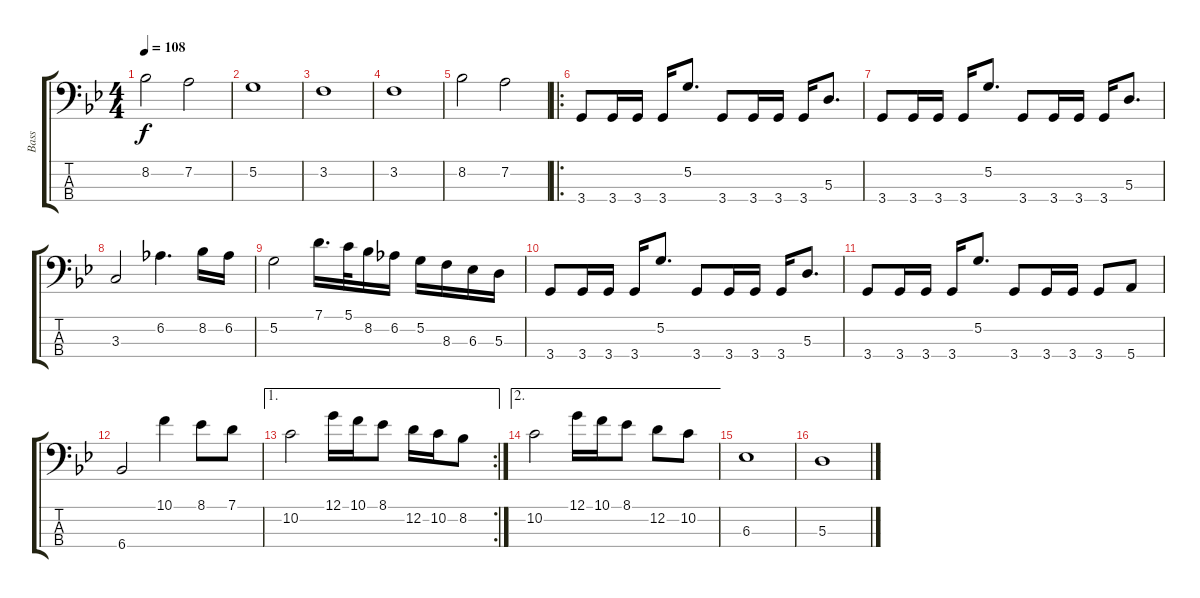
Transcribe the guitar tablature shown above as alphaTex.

\track ("Bass" "Bass") {instrument electricbassfinger}
\staff {score tabs}
\tuning (G2 D2 A1 E1) {hide}
\ts (4 4)
\tempo 108
\clef f4
\ks bb
8.2.2{dy f} 7.2.2 |
5.2.1 |
3.2.1 |
3.2.1 |
8.2.2 7.2.2 |
\ro
3.4.8 3.4.16 3.4.16 3.4.16 5.2.8{d} 3.4.8 3.4.16 3.4.16 3.4.16 5.3.8{d} |
3.4.8 3.4.16 3.4.16 3.4.16 5.2.8{d} 3.4.8 3.4.16 3.4.16 3.4.16 5.3.8{d} |
3.3.2 6.2.4{d} 8.2.16 6.2.16 |
5.2.2 7.1.16{d} 5.1.32 8.2.16 6.2.16 5.2.16 8.3.16 6.3.16 5.3.16 |
3.4.8 3.4.16 3.4.16 3.4.16 5.2.8{d} 3.4.8 3.4.16 3.4.16 3.4.16 5.3.8{d} |
3.4.8 3.4.16 3.4.16 3.4.16 5.2.8{d} 3.4.8 3.4.16 3.4.16 3.4.8 5.4.8 |
6.4.2 10.1.4 8.1.8 7.1.8 |
\ae 1
\rc 2
10.2.2 12.1.16 10.1.16 8.1.8 12.2.16 10.2.16 8.2.8 |
\ae 2
10.2.2 12.1.16 10.1.16 8.1.8 12.2.8 10.2.8 |
6.3.1 |
5.3.1
